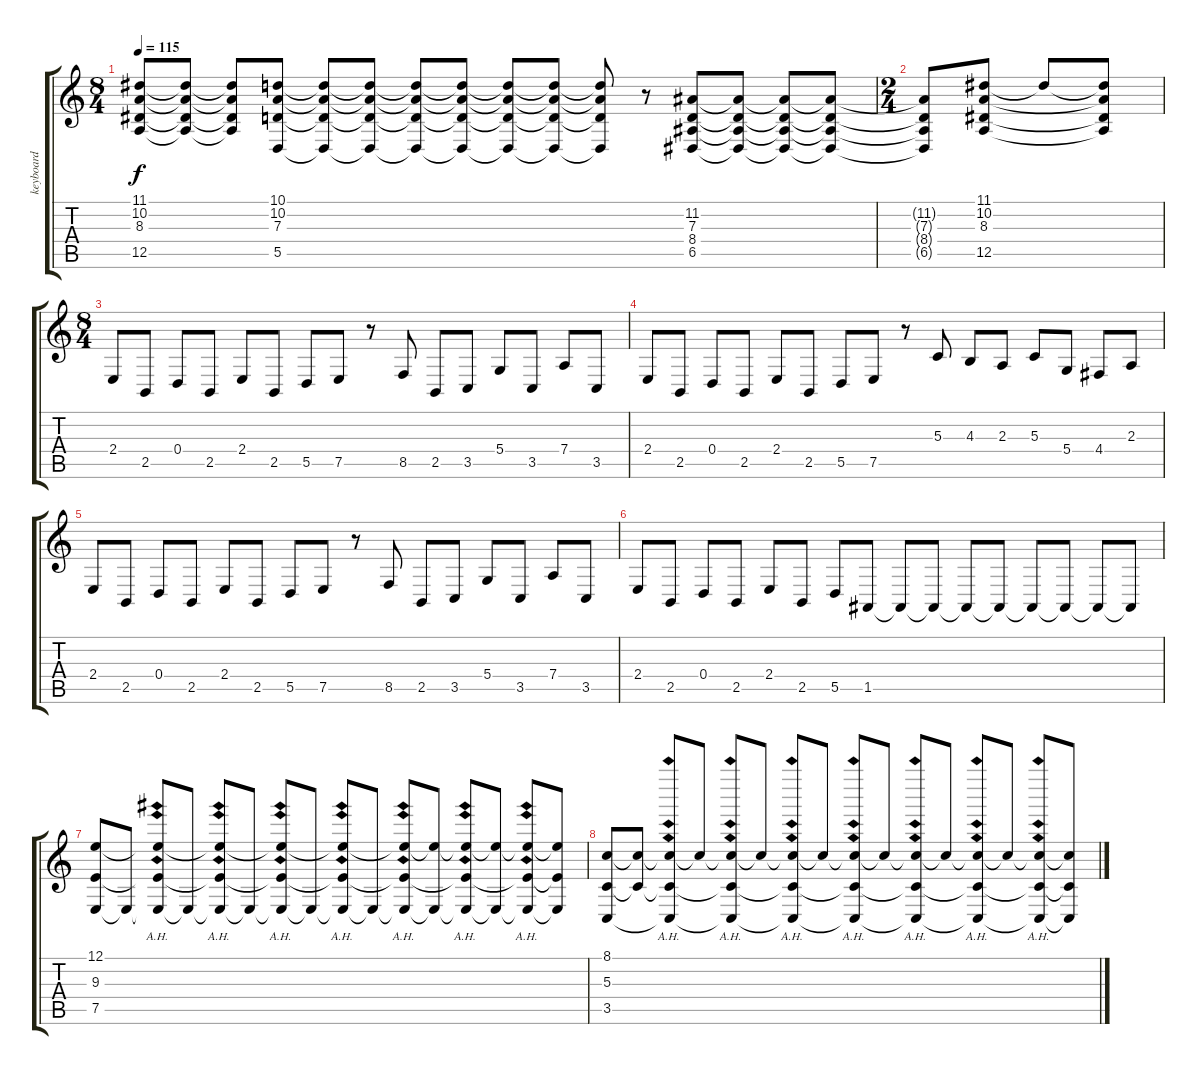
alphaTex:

\track ("keyboard" "keyboard") {instrument stringensemble1}
\staff {score tabs}
\tuning (E4 B3 G3 D3 A2 E2) {hide}
\ts (8 4)
\tempo 115
\clef g2
\ks c
(11.1 10.2 8.3 12.5).8{dy f} (11.1{t} 10.2{t} 8.3{t} 12.5{t}).8 (11.1{t} 10.2{t} 8.3{t} 12.5{t}).8 (10.1 10.2 7.3 5.5).8 (10.1{t} 10.2{t} 7.3{t} 5.5{t}).8 (10.1{t} 10.2{t} 7.3{t} 5.5{t}).8 (10.1{t} 10.2{t} 7.3{t} 5.5{t}).8 (10.1{t} 10.2{t} 7.3{t} 5.5{t}).8 (10.1{t} 10.2{t} 7.3{t} 5.5{t}).8 (10.1{t} 10.2{t} 7.3{t} 5.5{t}).8 (10.1{t} 10.2{t} 7.3{t} 5.5{t}).8 r.8 (11.2 7.3 8.4 6.5).8 (11.2{t} 7.3{t} 8.4{t} 6.5{t}).8 (11.2{t} 7.3{t} 8.4{t} 6.5{t}).8 (11.2{t} 7.3{t} 8.4{t} 6.5{t}).8 |
\ts (2 4)
(11.2{t} 7.3{t} 8.4{t} 6.5{t}).8 (11.1 10.2 8.3 12.5).8 11.1{t}.8 (11.1{t} 10.2{t} 8.3{t} 12.5{t}).8 |
\ts (8 4)
2.4.8{instrument lead2sawtooth} 2.5.8 0.4.8 2.5.8 2.4.8 2.5.8 5.5.8 7.5.8 r.8 8.5.8 2.5.8 3.5.8 5.4.8 3.5.8 7.4.8 3.5.8 |
2.4.8 2.5.8 0.4.8 2.5.8 2.4.8 2.5.8 5.5.8 7.5.8 r.8 5.3.8 4.3.8 2.3.8 5.3.8 5.4.8 4.4.8 2.3.8 |
2.4.8{instrument lead2sawtooth} 2.5.8 0.4.8 2.5.8 2.4.8 2.5.8 5.5.8 7.5.8 r.8 8.5.8 2.5.8 3.5.8 5.4.8 3.5.8 7.4.8 3.5.8 |
2.4.8 2.5.8 0.4.8 2.5.8 2.4.8 2.5.8 5.5.8 1.5.8 1.5{t}.8 1.5{t}.8 1.5{t}.8 1.5{t}.8 1.5{t}.8 1.5{t}.8 1.5{t}.8 1.5{t}.8 |
(12.1 9.3 7.5).8{instrument synthstrings2} 7.5{t}.8 (12.1{ah 12 t} 9.3{ah 9 t} 7.5{ah 7 t}).8 7.5{t}.8 (12.1{ah 12 t} 9.3{ah 9 t} 7.5{ah 7 t}).8 7.5{t}.8 (12.1{ah 12 t} 9.3{ah 9 t} 7.5{ah 7 t}).8 7.5{t}.8 (12.1{ah 12 t} 9.3{ah 9 t} 7.5{ah 7 t}).8 7.5{t}.8 (12.1{ah 12 t} 9.3{ah 9 t} 7.5{ah 7 t}).8 (12.1{t} 7.5{t}).8 (12.1{ah 12 t} 9.3{ah 9 t} 7.5{ah 7 t}).8 (12.1{t} 7.5{t}).8 (12.1{ah 12 t} 9.3{ah 9 t} 7.5{ah 7 t}).8 (12.1{t} 9.3{t} 7.5{t}).8 |
(8.1 5.3 3.5).8 (8.1{t} 5.3{t}).8 (8.1{ah 8 t} 5.3{ah 5 t} 3.5{ah 3 t}).8 8.1{t}.8 (8.1{ah 8 t} 5.3{ah 5 t} 3.5{ah 3 t}).8 8.1{t}.8 (8.1{ah 8 t} 5.3{ah 5 t} 3.5{ah 3 t}).8 8.1{t}.8 (8.1{ah 8 t} 5.3{ah 5 t} 3.5{ah 3 t}).8 8.1{t}.8 (8.1{ah 8 t} 5.3{ah 5 t} 3.5{ah 3 t}).8 8.1{t}.8 (8.1{ah 8 t} 5.3{ah 5 t} 3.5{ah 3 t}).8 8.1{t}.8 (8.1{ah 8 t} 5.3{ah 5 t} 3.5{ah 3 t}).8 (8.1{t} 5.3{t} 3.5{t}).8
